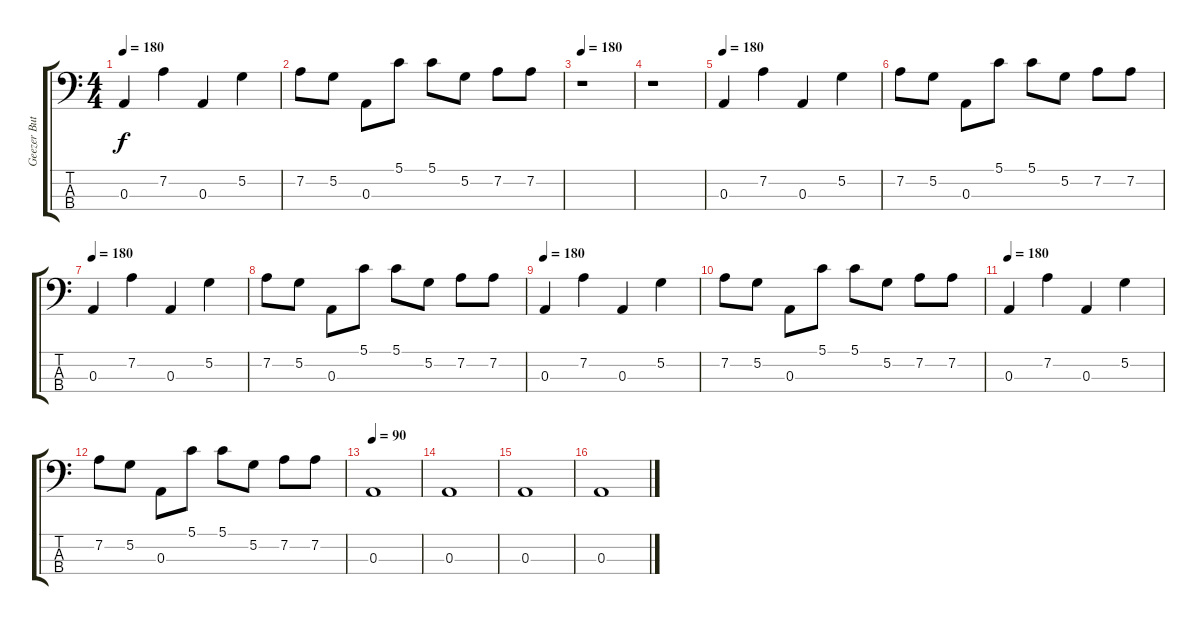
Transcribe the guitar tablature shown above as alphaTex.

\track ("Geezer Butler" "Geezer But") {instrument electricbassfinger}
\staff {score tabs}
\tuning (G2 D2 A1 E1) {hide}
\ts (4 4)
\tempo 180
\clef f4
\ks c
0.3.4{dy f} 7.2.4 0.3.4 5.2.4 |
7.2.8 5.2.8 0.3.8 5.1.8 5.1.8 5.2.8 7.2.8 7.2.8 |
\tempo 180
r.1 |
r.1 |
\tempo 180
0.3.4 7.2.4 0.3.4 5.2.4 |
7.2.8 5.2.8 0.3.8 5.1.8 5.1.8 5.2.8 7.2.8 7.2.8 |
\tempo 180
0.3.4 7.2.4 0.3.4 5.2.4 |
7.2.8 5.2.8 0.3.8 5.1.8 5.1.8 5.2.8 7.2.8 7.2.8 |
\tempo 180
0.3.4 7.2.4 0.3.4 5.2.4 |
7.2.8 5.2.8 0.3.8 5.1.8 5.1.8 5.2.8 7.2.8 7.2.8 |
\tempo 180
0.3.4 7.2.4 0.3.4 5.2.4 |
7.2.8 5.2.8 0.3.8 5.1.8 5.1.8 5.2.8 7.2.8 7.2.8 |
\tempo 90
0.3.1 |
0.3.1 |
0.3.1 |
0.3.1
